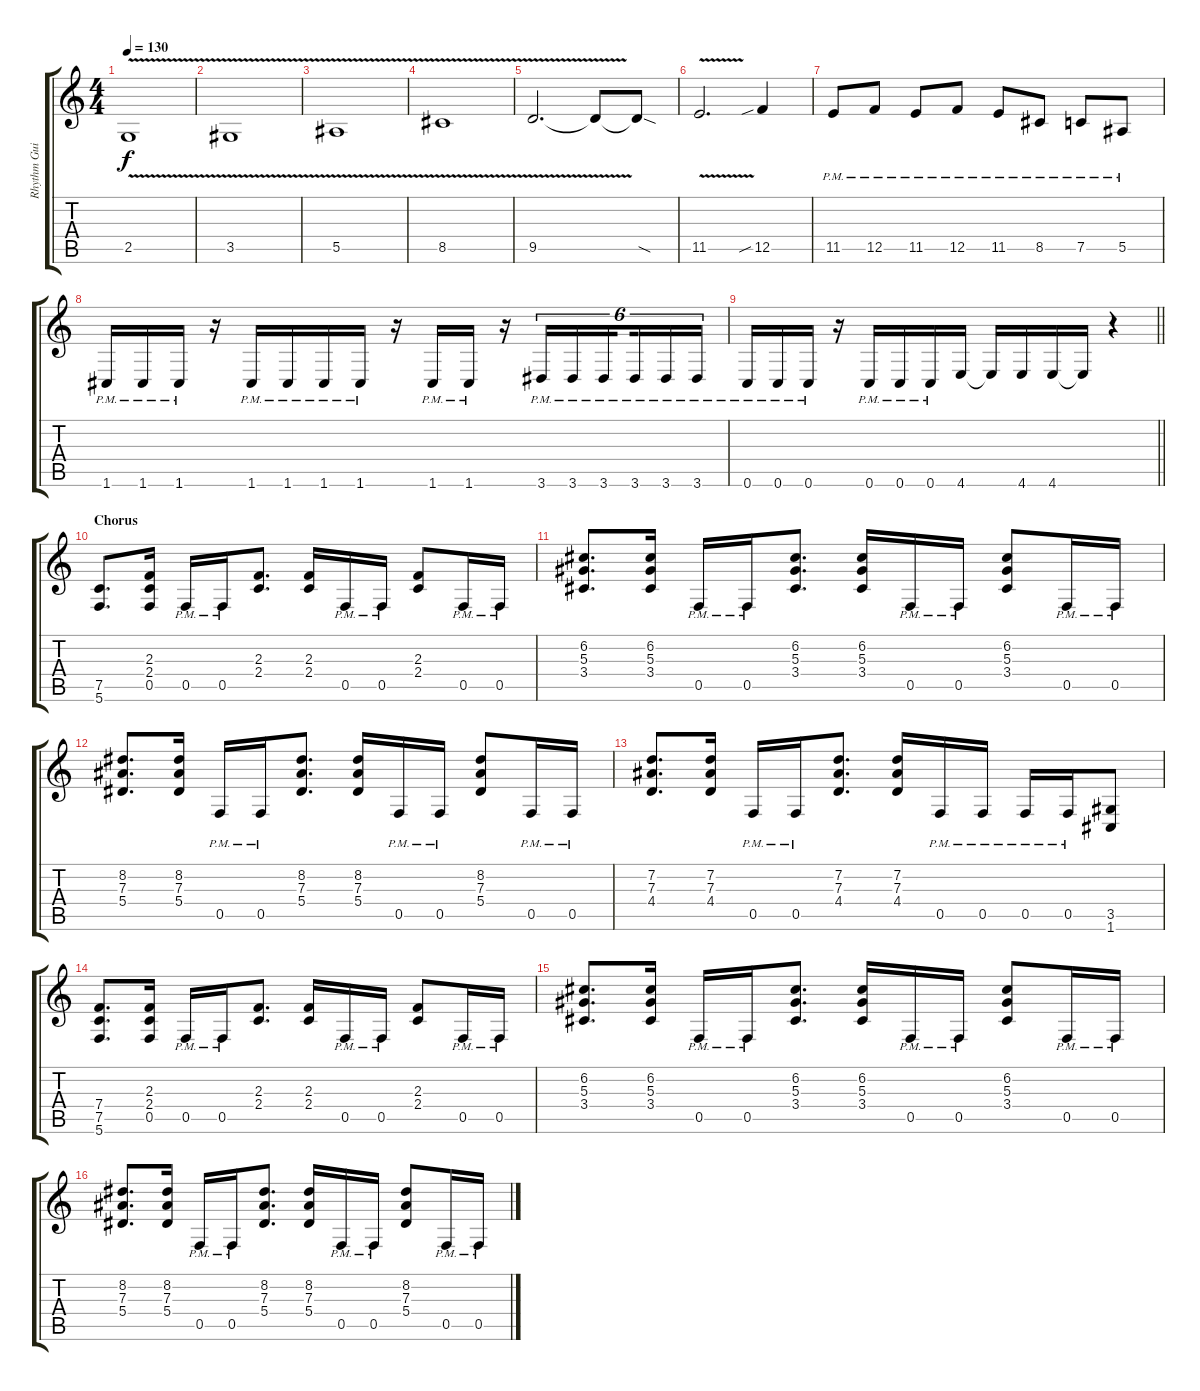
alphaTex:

\track ("Rhythm Guitar 1" "Rhythm Gui") {instrument distortionguitar}
\staff {score tabs}
\tuning (C4 G3 Eb3 Bb2 F2 C2) {hide}
\ts (4 4)
\tempo 130
\clef g2
\ks c
2.5{v}.1{dy f} |
3.5{v}.1 |
5.5{v}.1 |
8.5{v}.1 |
9.5{v}.2{d} 9.5{t}.8 9.5{sod t}.8 |
11.5{v}.2{d} 12.5{sib}.4 |
11.5{pm}.8 12.5{pm}.8 11.5{pm}.8 12.5{pm}.8 11.5{pm}.8 8.5{pm}.8 7.5{pm}.8 5.5{pm}.8 |
1.6{pm}.16 1.6{pm}.16 1.6{pm}.16 r.16 1.6{pm}.16 1.6{pm}.16 1.6{pm}.16 1.6{pm}.16 r.16 1.6{pm}.16 1.6{pm}.16 r.16 3.6{pm}.16{tu (6 4)} 3.6{pm}.16{tu (6 4)} 3.6{pm}.16{tu (6 4) beam splitsecondary} 3.6{pm}.16{tu (6 4)} 3.6{pm}.16{tu (6 4)} 3.6{pm}.16{tu (6 4)} |
\barLineRight lightlight
0.6{pm}.16 0.6{pm}.16 0.6{pm}.16 r.16 0.6{pm}.16 0.6{pm}.16 0.6{pm}.16 4.6.16 4.6{t}.16 4.6.16 4.6.16 4.6{t}.16 r.4 |
\section ("" "Chorus")
(7.5 5.6).8{d balance 8} (2.3 2.4 0.5).16 0.5{pm}.16 0.5{pm}.16 (2.3 2.4).8{d} (2.3 2.4).16 0.5{pm}.16 0.5{pm}.16 (2.3 2.4).8 0.5{pm}.16 0.5{pm}.16 |
(6.2 5.3 3.4).8{d} (6.2 5.3 3.4).16 0.5{pm}.16 0.5{pm}.16 (6.2 5.3 3.4).8{d} (6.2 5.3 3.4).16 0.5{pm}.16 0.5{pm}.16 (6.2 5.3 3.4).8 0.5{pm}.16 0.5{pm}.16 |
(8.2 7.3 5.4).8{d} (8.2 7.3 5.4).16 0.5{pm}.16 0.5{pm}.16 (8.2 7.3 5.4).8{d} (8.2 7.3 5.4).16 0.5{pm}.16 0.5{pm}.16 (8.2 7.3 5.4).8 0.5{pm}.16 0.5{pm}.16 |
(7.2 7.3 4.4).8{d} (7.2 7.3 4.4).16 0.5{pm}.16 0.5{pm}.16 (7.2 7.3 4.4).8{d} (7.2 7.3 4.4).16 0.5{pm}.16 0.5{pm}.16 0.5{pm}.16 0.5{pm}.16 (3.5 1.6).8 |
(7.4 7.5 5.6).8{d} (2.3 2.4 0.5).16 0.5{pm}.16 0.5{pm}.16 (2.3 2.4).8{d} (2.3 2.4).16 0.5{pm}.16 0.5{pm}.16 (2.3 2.4).8 0.5{pm}.16 0.5{pm}.16 |
(6.2 5.3 3.4).8{d} (6.2 5.3 3.4).16 0.5{pm}.16 0.5{pm}.16 (6.2 5.3 3.4).8{d} (6.2 5.3 3.4).16 0.5{pm}.16 0.5{pm}.16 (6.2 5.3 3.4).8 0.5{pm}.16 0.5{pm}.16 |
(8.2 7.3 5.4).8{d} (8.2 7.3 5.4).16 0.5{pm}.16 0.5{pm}.16 (8.2 7.3 5.4).8{d} (8.2 7.3 5.4).16 0.5{pm}.16 0.5{pm}.16 (8.2 7.3 5.4).8 0.5{pm}.16 0.5{pm}.16
